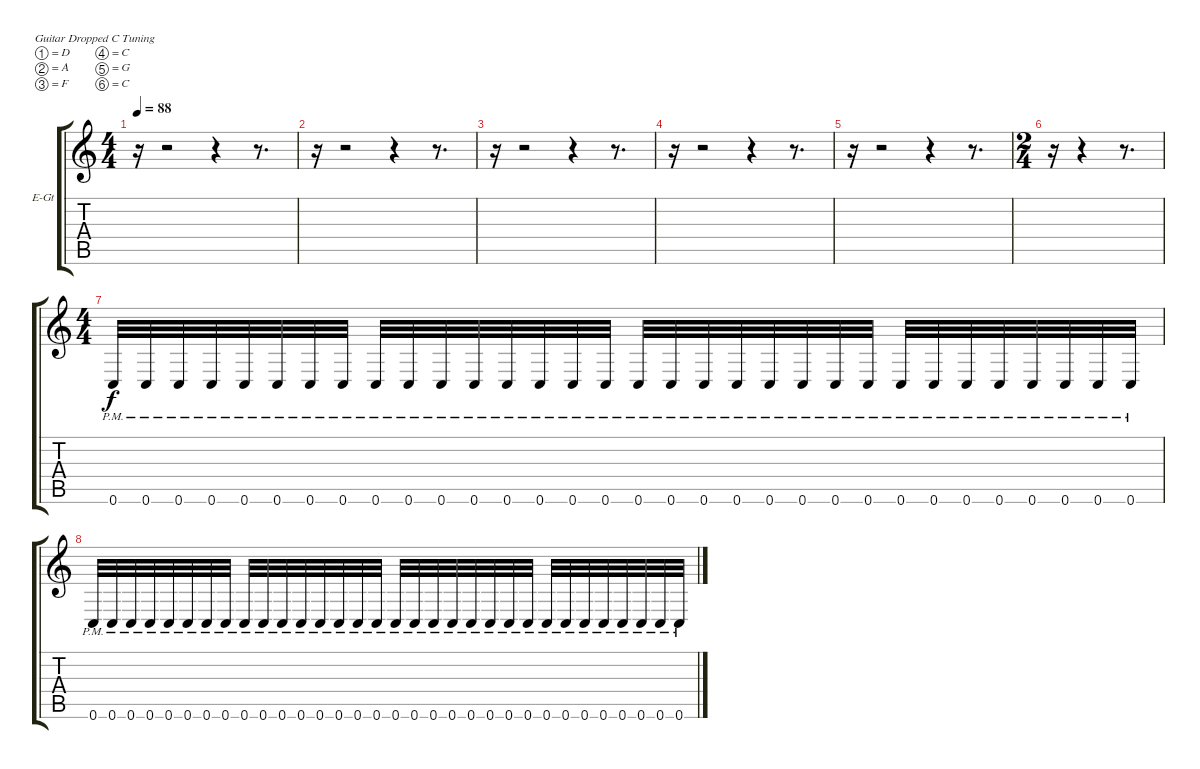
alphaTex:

\bracketExtendMode groupsimilarinstruments
\firstSystemTrackNameOrientation horizontal
\otherSystemsTrackNameOrientation horizontal
\track ("Track 1" "E-Gt") {instrument distortionguitar}
\staff {score tabs}
\tuning (D4 A3 F3 C3 G2 C2)
\ts (4 4)
\tempo 88
\clef g2
\ks c
r.16{dy f} r.2 r.4 r.8{d} |
r.16 r.2 r.4 r.8{d} |
r.16 r.2 r.4 r.8{d} |
r.16 r.2 r.4 r.8{d} |
r.16 r.2 r.4 r.8{d} |
\ts (2 4)
\beaming (8 2 2)
r.16 r.4 r.8{d} |
\ts (4 4)
\beaming (8 2 2 2 2)
0.6{pm}.32 0.6{pm}.32 0.6{pm}.32 0.6{pm}.32 0.6{pm}.32 0.6{pm}.32 0.6{pm}.32 0.6{pm}.32 0.6{pm}.32 0.6{pm}.32 0.6{pm}.32 0.6{pm}.32 0.6{pm}.32 0.6{pm}.32 0.6{pm}.32 0.6{pm}.32 0.6{pm}.32 0.6{pm}.32 0.6{pm}.32 0.6{pm}.32 0.6{pm}.32 0.6{pm}.32 0.6{pm}.32 0.6{pm}.32 0.6{pm}.32 0.6{pm}.32 0.6{pm}.32 0.6{pm}.32 0.6{pm}.32 0.6{pm}.32 0.6{pm}.32 0.6{pm}.32 |
0.6{pm}.32 0.6{pm}.32 0.6{pm}.32 0.6{pm}.32 0.6{pm}.32 0.6{pm}.32 0.6{pm}.32 0.6{pm}.32 0.6{pm}.32 0.6{pm}.32 0.6{pm}.32 0.6{pm}.32 0.6{pm}.32 0.6{pm}.32 0.6{pm}.32 0.6{pm}.32 0.6{pm}.32 0.6{pm}.32 0.6{pm}.32 0.6{pm}.32 0.6{pm}.32 0.6{pm}.32 0.6{pm}.32 0.6{pm}.32 0.6{pm}.32 0.6{pm}.32 0.6{pm}.32 0.6{pm}.32 0.6{pm}.32 0.6{pm}.32 0.6{pm}.32 0.6{pm}.32
